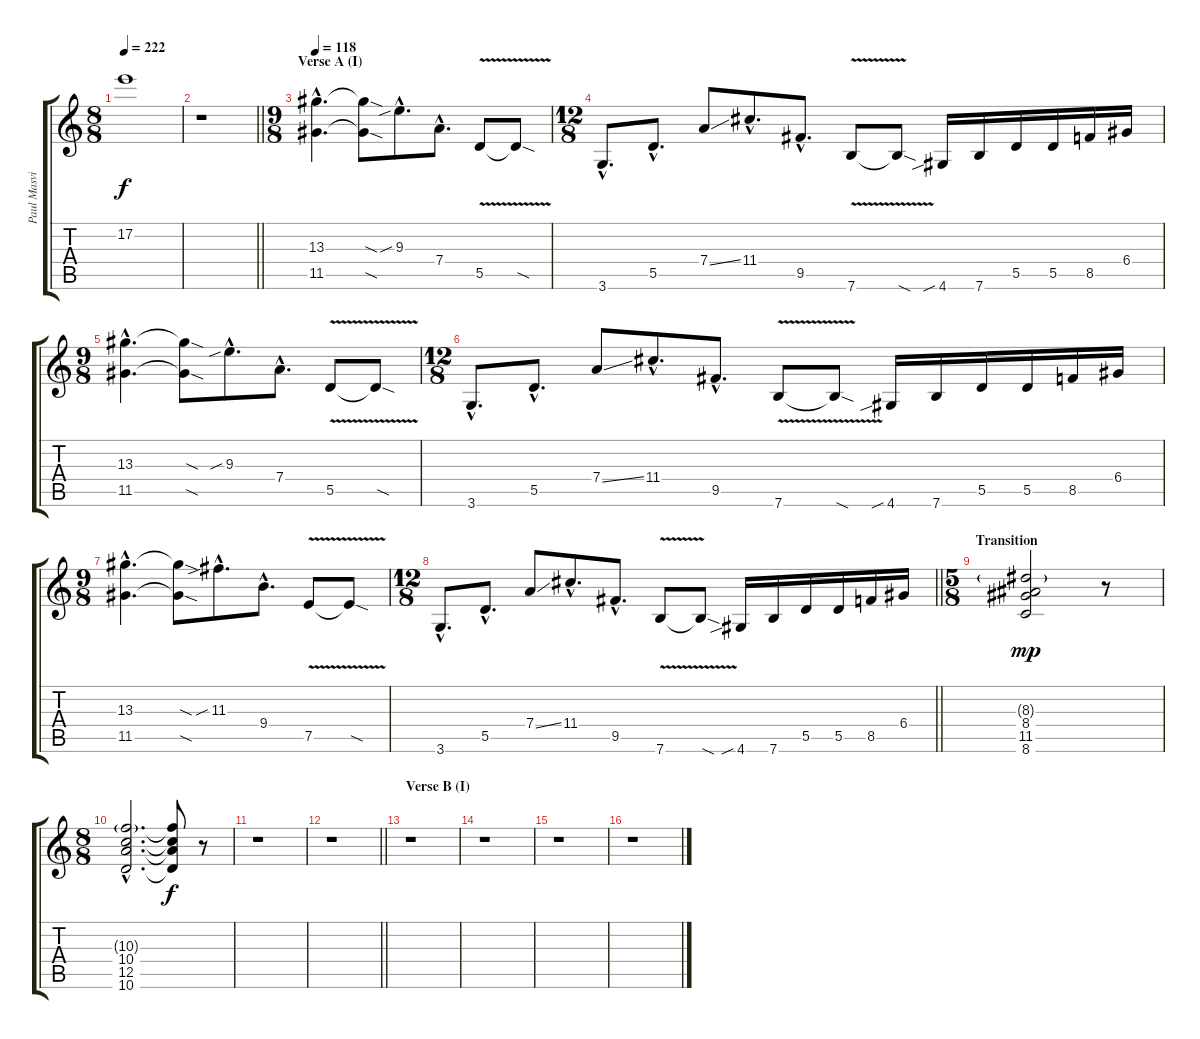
\track ("Paul Masvidal (Distortion)" "Paul Masvi") {instrument distortionguitar}
\staff {score tabs}
\tuning (E4 B3 G3 D3 A2 E2) {hide}
\ts (8 8)
\tempo 222
\clef g2
\ks c
17.2{t}.1{dy f} |
\barLineRight lightlight
r.1 |
\ts (9 8)
\section ("" "Verse A (I)")
\tempo 118
(13.3{hac} 11.5{hac}).4{d volume 16} (13.3{sod t} 11.5{sod t}).8 9.3{sib hac}.8{d} 7.4{hac}.8{d} 5.5{v}.8 5.5{sod t}.8 |
\ts (12 8)
3.6{hac}.8{d} 5.5{hac}.8{d} 7.4{ss}.8 11.4{hac}.8{d} 9.5{hac}.8{d} 7.6{v}.8 7.6{sod t}.8 4.6{sib}.16 7.6.16 5.5.16 5.5.16 8.5.16 6.4.16 |
\ts (9 8)
(13.3{hac} 11.5{hac}).4{d} (13.3{sod t} 11.5{sod t}).8 9.3{sib hac}.8{d} 7.4{hac}.8{d} 5.5{v}.8 5.5{sod t}.8 |
\ts (12 8)
3.6{hac}.8{d} 5.5{hac}.8{d} 7.4{ss}.8 11.4{hac}.8{d} 9.5{hac}.8{d} 7.6{v}.8 7.6{sod t}.8 4.6{sib}.16 7.6.16 5.5.16 5.5.16 8.5.16 6.4.16 |
\ts (9 8)
(13.3{hac} 11.5{hac}).4{d} (13.3{sod t} 11.5{sod t}).8 11.3{sib hac}.8{d} 9.4{hac}.8{d} 7.5{v}.8 7.5{sod t}.8 |
\ts (12 8)
\barLineRight lightlight
3.6{hac}.8{d} 5.5{hac}.8{d} 7.4{ss}.8 11.4{hac}.8{d} 9.5{hac}.8{d} 7.6{v}.8 7.6{sod t}.8 4.6{sib}.16 7.6.16 5.5.16 5.5.16 8.5.16 6.4.16 |
\ts (5 8)
\section ("" "Transition")
(8.3{g} 8.4 11.5 8.6).2{dy mp} r.8 |
\ts (8 8)
(10.3{g hac} 10.4{hac} 12.5{hac} 10.6{hac}).2{d} (10.3{t} 10.4{t} 12.5{t} 10.6{t}).8{dy f} r.8 |
r.1 |
\barLineRight lightlight
r.1 |
\section ("" "Verse B (I)")
r.1 |
r.1 |
r.1 |
r.1
